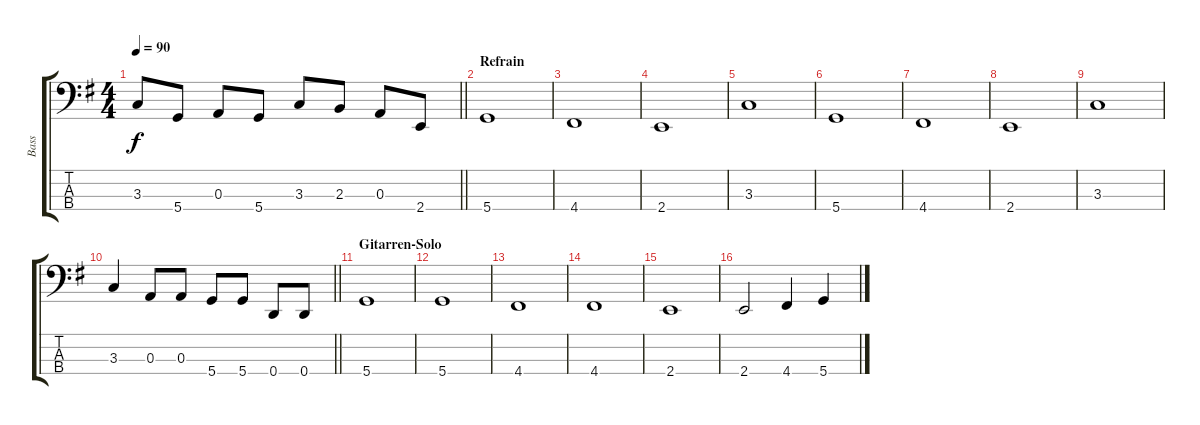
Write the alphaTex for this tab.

\track ("Bass" "Bass") {instrument electricbassfinger}
\staff {score tabs}
\tuning (G2 D2 A1 D1) {hide}
\ts (4 4)
\tempo 90
\clef f4
\barLineRight lightlight
\ks g
3.3.8{dy f} 5.4.8 0.3.8 5.4.8 3.3.8 2.3.8 0.3.8 2.4.8 |
\section ("" "Refrain")
5.4.1 |
4.4.1 |
2.4.1 |
3.3.1 |
5.4.1 |
4.4.1 |
2.4.1 |
3.3.1 |
\barLineRight lightlight
3.3.4 0.3.8 0.3.8 5.4.8 5.4.8 0.4.8 0.4.8 |
\section ("" "Gitarren-Solo")
5.4.1 |
5.4.1 |
4.4.1 |
4.4.1 |
2.4.1 |
2.4.2 4.4.4 5.4.4
